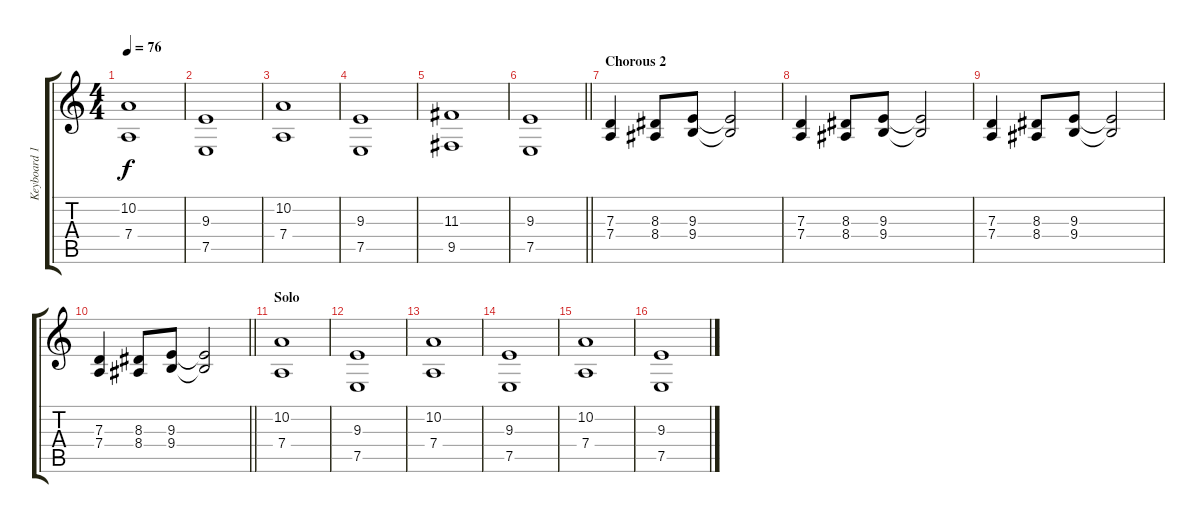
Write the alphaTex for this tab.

\track ("Keyboard 1" "Keyboard 1") {instrument drawbarorgan}
\staff {score tabs}
\tuning (E4 B3 G3 D3 A2 E2) {hide}
\ts (4 4)
\tempo 76
\clef g2
\ks c
(10.2 7.4).1{dy f} |
(9.3 7.5).1 |
(10.2 7.4).1 |
(9.3 7.5).1 |
(11.3 9.5).1 |
\barLineRight lightlight
(9.3 7.5).1 |
\section ("" "Chorous 2")
(7.3 7.4).4 (8.3 8.4).8 (9.3 9.4).8 (9.3{t} 9.4{t}).2 |
(7.3 7.4).4 (8.3 8.4).8 (9.3 9.4).8 (9.3{t} 9.4{t}).2 |
(7.3 7.4).4 (8.3 8.4).8 (9.3 9.4).8 (9.3{t} 9.4{t}).2 |
\barLineRight lightlight
(7.3 7.4).4 (8.3 8.4).8 (9.3 9.4).8 (9.3{t} 9.4{t}).2 |
\section ("" "Solo")
(10.2 7.4).1 |
(9.3 7.5).1 |
(10.2 7.4).1 |
(9.3 7.5).1 |
(10.2 7.4).1 |
(9.3 7.5).1
